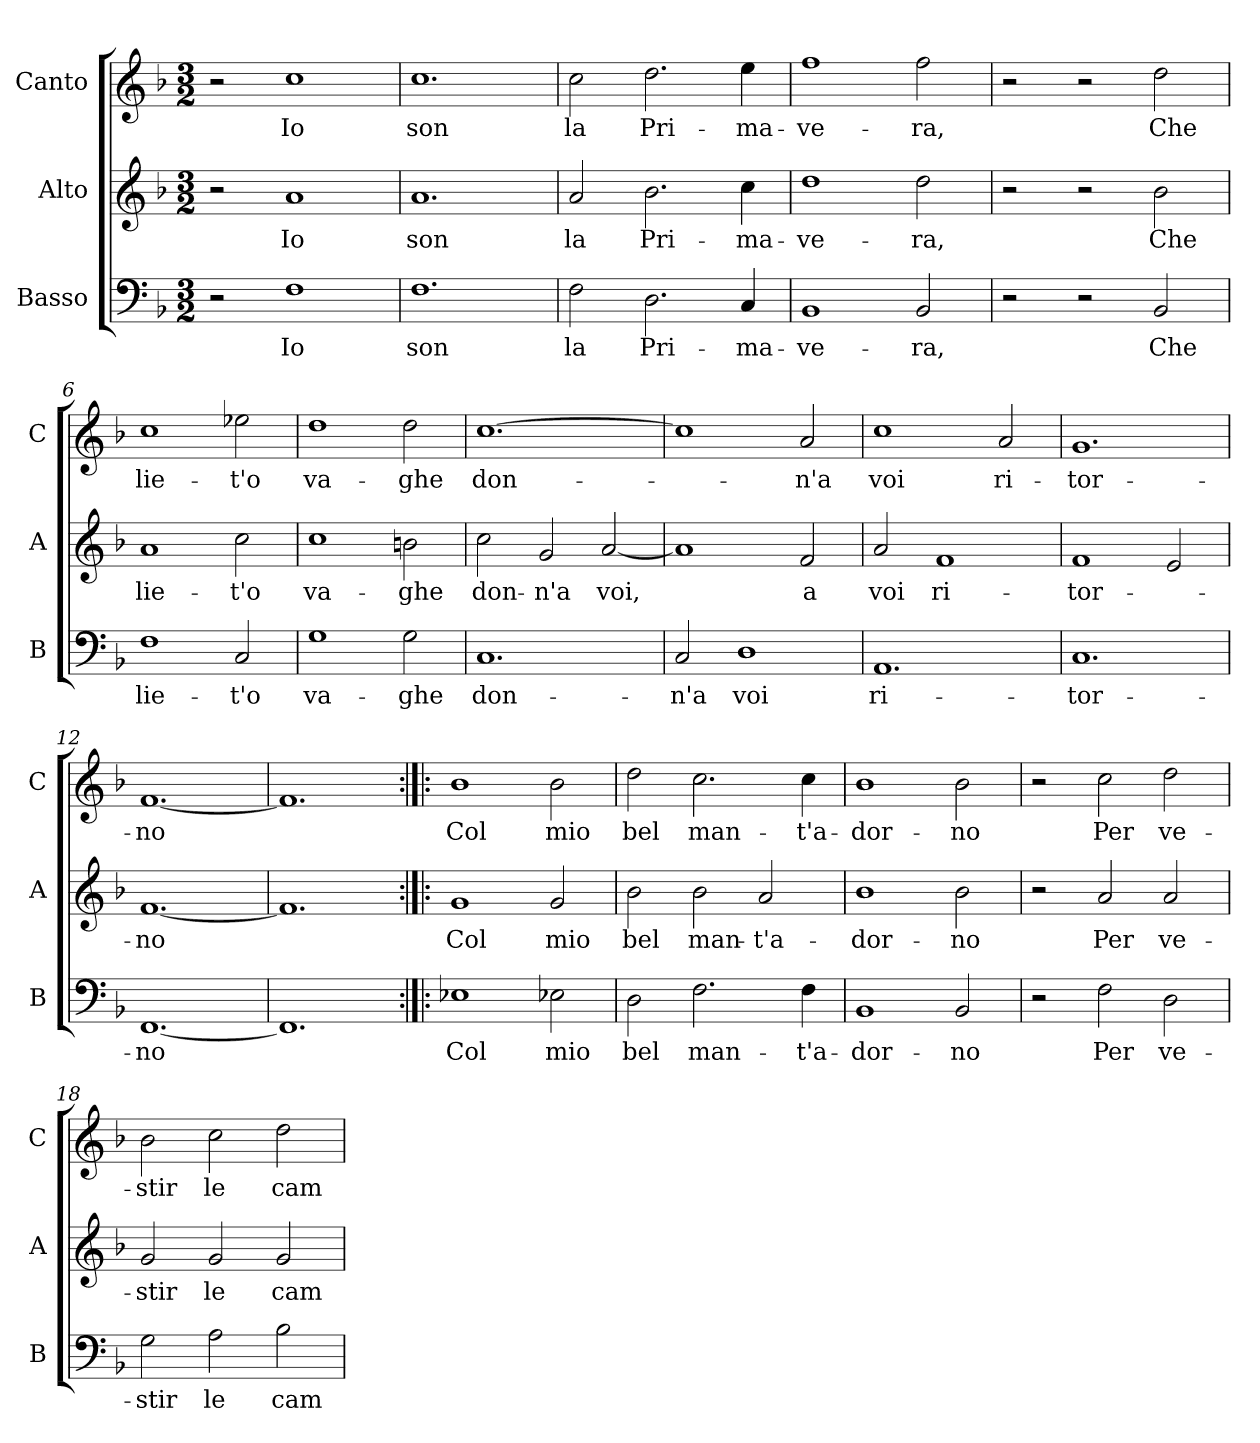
**kern	**text	**kern	**text	**kern	**text
*part3	*part3	*part2	*part2	*part1	*part1
*staff3	*staff3	*staff2	*staff2	*staff1	*staff1
*I"Basso	*	*I"Alto	*	*I"Canto	*
*I'B	*	*I'A	*	*I'C	*
*clefF4	*	*clefG2	*	*clefG2	*
*k[b-]	*	*k[b-]	*	*k[b-]	*
*F:	*	*F:	*	*F:	*
*M3/2	*	*M3/2	*	*M3/2	*
=1	=1	=1	=1	=1	=1
2r	.	2r	.	2r	.
1F	Io	1a	Io	1cc	Io
=2	=2	=2	=2	=2	=2
1.F	son	1.a	son	1.cc	son
=3	=3	=3	=3	=3	=3
2F	la	2a	la	2cc	la
2.D	Pri-	2.b-	Pri-	2.dd	Pri-
4C	-ma-	4cc	-ma-	4ee	-ma-
=4	=4	=4	=4	=4	=4
1BB-	-ve-	1dd	-ve-	1ff	-ve-
2BB-	-ra,	2dd	-ra,	2ff	-ra,
=5	=5	=5	=5	=5	=5
2r	.	2r	.	2r	.
2r	.	2r	.	2r	.
2BB-	Che	2b-	Che	2dd	Che
=6	=6	=6	=6	=6	=6
1F	lie-	1a	lie-	1cc	lie-
2C	-t'o	2cc	-t'o	2ee-X	-t'o
=7	=7	=7	=7	=7	=7
1G	va-	1cc	va-	1dd	va-
2G	-ghe	2bn	-ghe	2dd	-ghe
=8	=8	=8	=8	=8	=8
1.C	don-	2cc	don-	[1.cc	don-
.	.	2g	-n'a	.	.
.	.	[2a	voi,	.	.
=9	=9	=9	=9	=9	=9
2C	-n'a	1a]	.	1cc]	.
1D	voi	.	.	.	.
.	.	2f	a	2a	-n'a
=10	=10	=10	=10	=10	=10
1.AA	ri-	2a	voi	1cc	voi
.	.	1f	ri-	.	.
.	.	.	.	2a	ri-
=11	=11	=11	=11	=11	=11
1.C	-tor-	1f	-tor-	1.g	-tor-
.	.	2e	.	.	.
=12	=12	=12	=12	=12	=12
[1.FF	-no	[1.f	-no	[1.f	-no
=13	=13	=13	=13	=13	=13
1.FF]	.	1.f]	.	1.f]	.
=14:|!|:	=14:|!|:	=14:|!|:	=14:|!|:	=14:|!|:	=14:|!|:
1E-X	Col	1g	Col	1b-	Col
2E-X	mio	2g	mio	2b-	mio
=15	=15	=15	=15	=15	=15
2D	bel	2b-	bel	2dd	bel
2.F	man-	2b-	man-	2.cc	man-
.	.	2a	-t'a-	.	.
4F	-t'a-	.	.	4cc	-t'a-
=16	=16	=16	=16	=16	=16
1BB-	-dor-	1b-	-dor-	1b-	-dor-
2BB-	-no	2b-	-no	2b-	-no
=17	=17	=17	=17	=17	=17
2r	.	2r	.	2r	.
2F	Per	2a	Per	2cc	Per
2D	ve-	2a	ve-	2dd	ve-
=18	=18	=18	=18	=18	=18
2G	-stir	2g	-stir	2b-	-stir
2A	le	2g	le	2cc	le
2B-	cam-	2g	cam-	2dd	cam-
=	=	=	=	=	=
*-	*-	*-	*-	*-	*-
